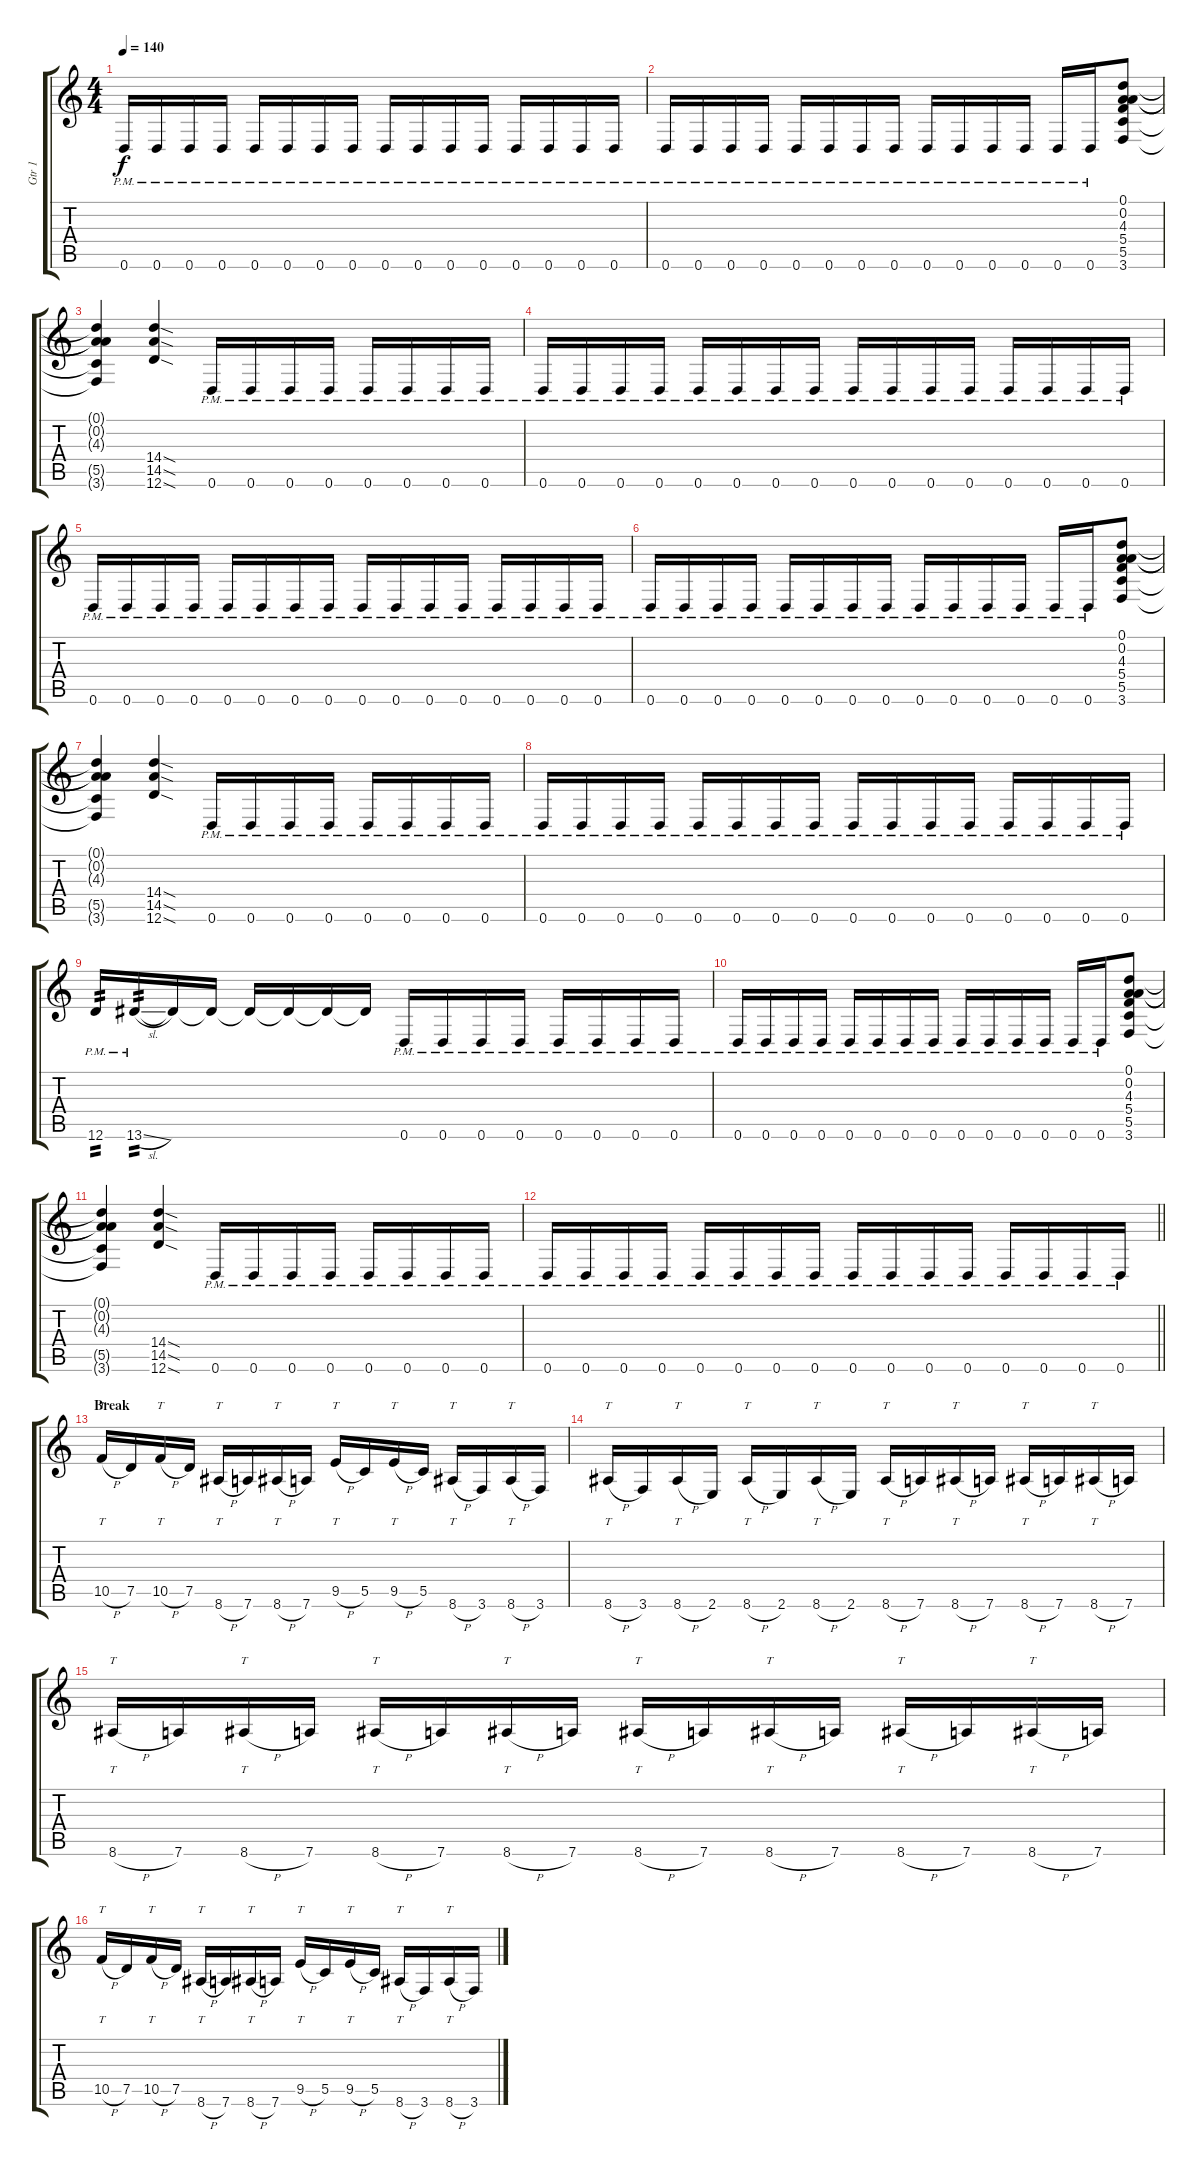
\track ("Gtr 1" "Gtr 1") {instrument distortionguitar}
\staff {score tabs}
\tuning (D4 A3 F3 C3 G2 D2) {hide}
\ts (4 4)
\tempo 140
\clef g2
\ks c
0.6{pm}.16{dy f} 0.6{pm}.16 0.6{pm}.16 0.6{pm}.16 0.6{pm}.16 0.6{pm}.16 0.6{pm}.16 0.6{pm}.16 0.6{pm}.16 0.6{pm}.16 0.6{pm}.16 0.6{pm}.16 0.6{pm}.16 0.6{pm}.16 0.6{pm}.16 0.6{pm}.16 |
0.6{pm}.16 0.6{pm}.16 0.6{pm}.16 0.6{pm}.16 0.6{pm}.16 0.6{pm}.16 0.6{pm}.16 0.6{pm}.16 0.6{pm}.16 0.6{pm}.16 0.6{pm}.16 0.6{pm}.16 0.6{pm}.16 0.6{pm}.16 (0.1 0.2 4.3 5.4 5.5 3.6).8 |
(0.1{t} 0.2{t} 4.3{t} 5.5{t} 3.6{t}).4 (14.4{sod} 14.5{sod} 12.6{sod}).4 0.6{pm}.16 0.6{pm}.16 0.6{pm}.16 0.6{pm}.16 0.6{pm}.16 0.6{pm}.16 0.6{pm}.16 0.6{pm}.16 |
0.6{pm}.16 0.6{pm}.16 0.6{pm}.16 0.6{pm}.16 0.6{pm}.16 0.6{pm}.16 0.6{pm}.16 0.6{pm}.16 0.6{pm}.16 0.6{pm}.16 0.6{pm}.16 0.6{pm}.16 0.6{pm}.16 0.6{pm}.16 0.6{pm}.16 0.6{pm}.16 |
0.6{pm}.16 0.6{pm}.16 0.6{pm}.16 0.6{pm}.16 0.6{pm}.16 0.6{pm}.16 0.6{pm}.16 0.6{pm}.16 0.6{pm}.16 0.6{pm}.16 0.6{pm}.16 0.6{pm}.16 0.6{pm}.16 0.6{pm}.16 0.6{pm}.16 0.6{pm}.16 |
0.6{pm}.16 0.6{pm}.16 0.6{pm}.16 0.6{pm}.16 0.6{pm}.16 0.6{pm}.16 0.6{pm}.16 0.6{pm}.16 0.6{pm}.16 0.6{pm}.16 0.6{pm}.16 0.6{pm}.16 0.6{pm}.16 0.6{pm}.16 (0.1 0.2 4.3 5.4 5.5 3.6).8 |
(0.1{t} 0.2{t} 4.3{t} 5.5{t} 3.6{t}).4 (14.4{sod} 14.5{sod} 12.6{sod}).4 0.6{pm}.16 0.6{pm}.16 0.6{pm}.16 0.6{pm}.16 0.6{pm}.16 0.6{pm}.16 0.6{pm}.16 0.6{pm}.16 |
0.6{pm}.16 0.6{pm}.16 0.6{pm}.16 0.6{pm}.16 0.6{pm}.16 0.6{pm}.16 0.6{pm}.16 0.6{pm}.16 0.6{pm}.16 0.6{pm}.16 0.6{pm}.16 0.6{pm}.16 0.6{pm}.16 0.6{pm}.16 0.6{pm}.16 0.6{pm}.16 |
12.6{pm}.16{tp 2} 13.6{sl pm}.16{tp 2} 13.6{t}.16 13.6{t}.16 13.6{t}.16 13.6{t}.16 13.6{t}.16 13.6{t}.16 0.6{pm}.16 0.6{pm}.16 0.6{pm}.16 0.6{pm}.16 0.6{pm}.16 0.6{pm}.16 0.6{pm}.16 0.6{pm}.16 |
0.6{pm}.16 0.6{pm}.16 0.6{pm}.16 0.6{pm}.16 0.6{pm}.16 0.6{pm}.16 0.6{pm}.16 0.6{pm}.16 0.6{pm}.16 0.6{pm}.16 0.6{pm}.16 0.6{pm}.16 0.6{pm}.16 0.6{pm}.16 (0.1 0.2 4.3 5.4 5.5 3.6).8 |
(0.1{t} 0.2{t} 4.3{t} 5.5{t} 3.6{t}).4 (14.4{sod} 14.5{sod} 12.6{sod}).4 0.6{pm}.16 0.6{pm}.16 0.6{pm}.16 0.6{pm}.16 0.6{pm}.16 0.6{pm}.16 0.6{pm}.16 0.6{pm}.16 |
\barLineRight lightlight
0.6{pm}.16 0.6{pm}.16 0.6{pm}.16 0.6{pm}.16 0.6{pm}.16 0.6{pm}.16 0.6{pm}.16 0.6{pm}.16 0.6{pm}.16 0.6{pm}.16 0.6{pm}.16 0.6{pm}.16 0.6{pm}.16 0.6{pm}.16 0.6{pm}.16 0.6{pm}.16 |
\section ("" "Break")
10.5{h}.16{tt} 7.5.16 10.5{h}.16{tt} 7.5.16 8.6{h}.16{tt} 7.6.16 8.6{h}.16{tt} 7.6.16 9.5{h}.16{tt} 5.5.16 9.5{h}.16{tt} 5.5.16 8.6{h}.16{tt} 3.6.16 8.6{h}.16{tt} 3.6.16 |
8.6{h}.16{tt} 3.6.16 8.6{h}.16{tt} 2.6.16 8.6{h}.16{tt} 2.6.16 8.6{h}.16{tt} 2.6.16 8.6{h}.16{tt} 7.6.16 8.6{h}.16{tt} 7.6.16 8.6{h}.16{tt} 7.6.16 8.6{h}.16{tt} 7.6.16 |
8.6{h}.16{tt} 7.6.16 8.6{h}.16{tt} 7.6.16 8.6{h}.16{tt} 7.6.16 8.6{h}.16{tt} 7.6.16 8.6{h}.16{tt} 7.6.16 8.6{h}.16{tt} 7.6.16 8.6{h}.16{tt} 7.6.16 8.6{h}.16{tt} 7.6.16 |
10.5{h}.16{tt} 7.5.16 10.5{h}.16{tt} 7.5.16 8.6{h}.16{tt} 7.6.16 8.6{h}.16{tt} 7.6.16 9.5{h}.16{tt} 5.5.16 9.5{h}.16{tt} 5.5.16 8.6{h}.16{tt} 3.6.16 8.6{h}.16{tt} 3.6.16
